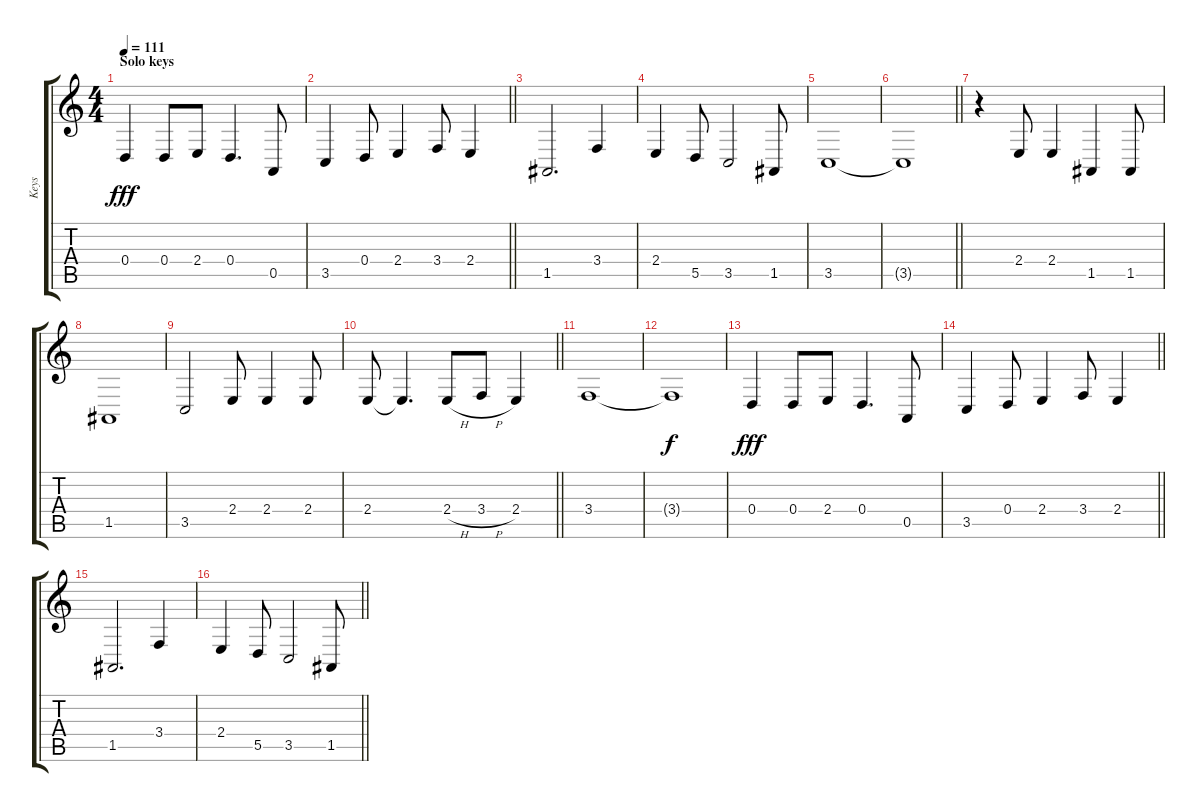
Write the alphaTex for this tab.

\track ("Keys" "Keys") {instrument flute}
\staff {score tabs}
\tuning (E4 B3 G3 D3 A2 E2) {hide}
\ts (4 4)
\section ("" "Solo keys")
\tempo 111
\clef g2
\ks c
0.4.4{dy fff} 0.4.8 2.4.8 0.4.4{d} 0.5.8 |
\barLineRight lightlight
3.5.4 0.4.8 2.4.4 3.4.8 2.4.4 |
1.5.2{d} 3.4.4 |
2.4.4 5.5.8 3.5.2 1.5.8 |
3.5.1 |
\barLineRight lightlight
3.5{t}.1 |
r.4 2.4.8 2.4.4 1.5.4 1.5.8 |
1.5.1 |
3.5.2 2.4.8 2.4.4 2.4.8 |
\barLineRight lightlight
2.4.8 2.4{t}.4{d} 2.4{h}.8 3.4{h}.8 2.4.4 |
3.4.1 |
3.4{t}.1{dy f} |
0.4.4{dy fff} 0.4.8 2.4.8 0.4.4{d} 0.5.8 |
\barLineRight lightlight
3.5.4 0.4.8 2.4.4 3.4.8 2.4.4 |
1.5.2{d} 3.4.4 |
\barLineRight lightlight
2.4.4 5.5.8 3.5.2 1.5.8
